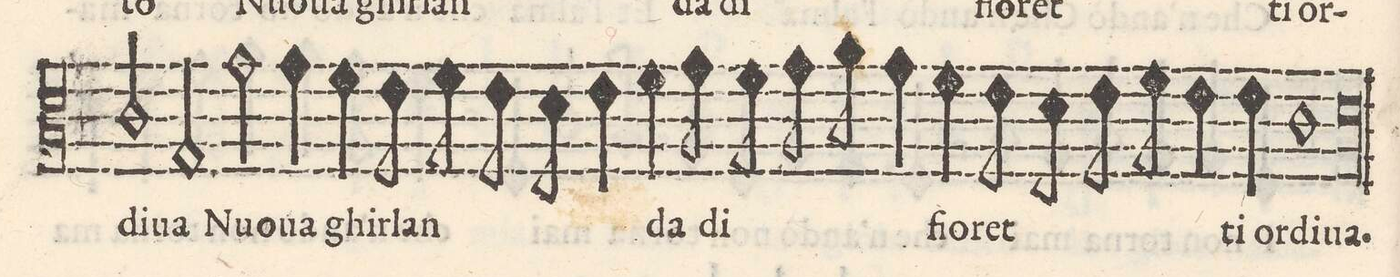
**kern	**text
*I"Sesto	*
*clefC3	*
*k[]	*
*M2/1	*
2c/	-di-
2G/	-ua
2g\	Nuo-
4g\	-ua
4f\	ghir-
=31-	=31-
8e\	-lan-
8f\	.
8e\	.
8d\	.
4e\	.
4f\	-da
8g\	di
8f\	.
8g\	.
8a\	.
4g\	.
4f\	fio-
=32-	=32-
8e\	-ret-
8d\	.
8e\	.
8f\	.
4e\	.
4e\	-ti or-
1c	-di-
=33-	=33-
00d	-ua.
=34-	=34-
=-	=-
*-	*-
